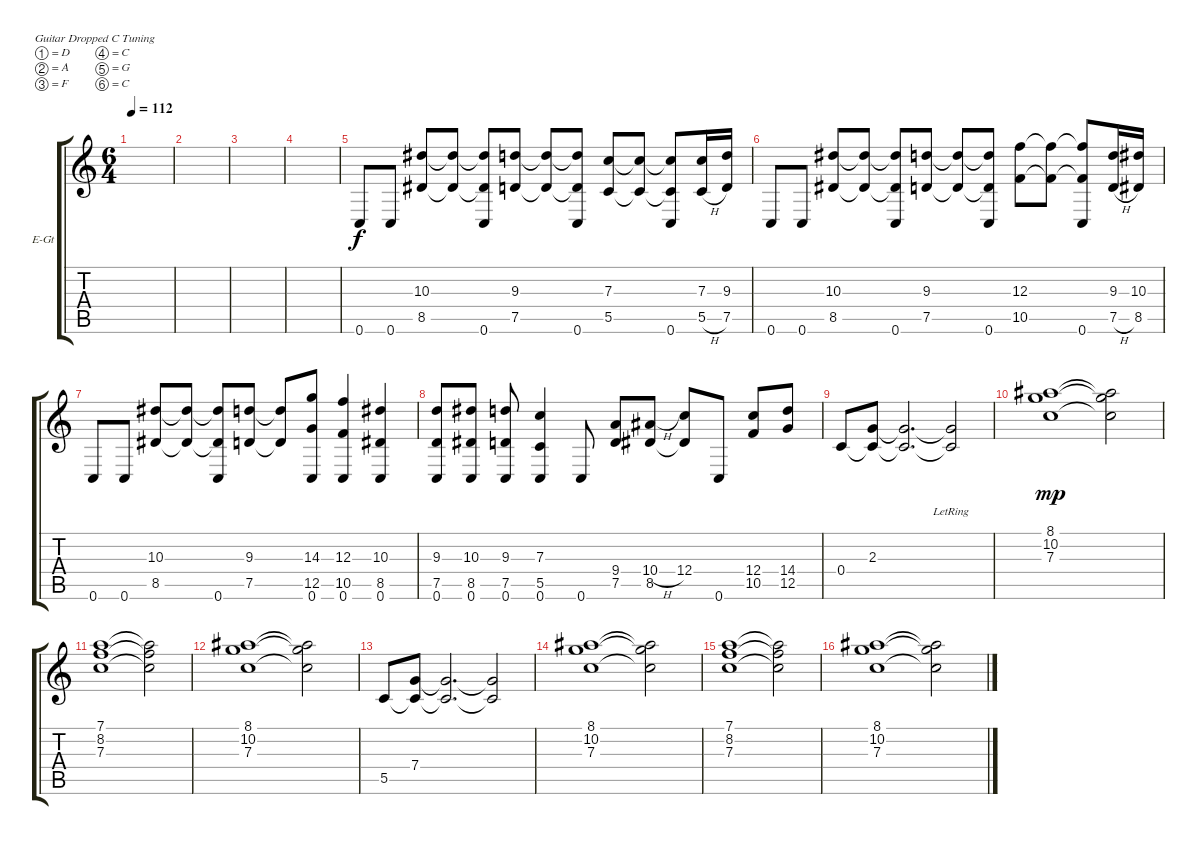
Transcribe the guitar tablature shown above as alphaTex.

\defaultSystemsLayout 4
\bracketExtendMode groupsimilarinstruments
\firstSystemTrackNameOrientation horizontal
\otherSystemsTrackNameOrientation horizontal
\track ("Adam - Lead" "E-Gt") {instrument distortionguitar}
\staff {score tabs}
\tuning (D4 A3 F3 C3 G2 C2)
\ts (6 4)
\tempo 112
\clef g2
\scale
0.333333
\ks c
|
\scale
0.333333 |
\scale
0.333333 |
\scale
0.333333 |
\scale
0.333333 0.6.8 0.6.8 (8.5 10.3).8 (8.5{t} 10.3{t}).8 (0.6 8.5{t} 10.3{t}).8 (7.5 9.3).8 (7.5{t} 9.3{t}).8 (0.6 9.3{t} 7.5{t}).8 (5.5 7.3).8 (5.5{t} 7.3{t}).8 (0.6 7.3{t} 5.5{t}).8 (5.5{h} 7.3).16 (7.5 9.3).16 |
\scale
0.333333 0.6.8 0.6.8 (8.5 10.3).8 (8.5{t} 10.3{t}).8 (0.6 10.3{t} 8.5{t}).8 (7.5 9.3).8 (7.5{t} 9.3{t}).8 (0.6 9.3{t} 7.5{t}).8 (10.5 12.3).8 (10.5{t} 12.3{t}).8 (0.6 12.3{t} 10.5{t}).8 (7.5{h} 9.3).16 (8.5 10.3).16 |
\scale
0.333333 0.6.8 0.6.8 (8.5 10.3).8 (8.5{t} 10.3{t}).8 (0.6 10.3{t} 8.5{t}).8 (7.5 9.3).8 (7.5{t} 9.3{t}).8 (14.3 12.5 0.6).8 (12.3 10.5 0.6).4 (10.3 8.5 0.6).4 |
\scale
0.333333 (9.3 7.5 0.6).8 (10.3 8.5 0.6).8 (9.3 7.5 0.6).8 (7.3 5.5 0.6).4 0.6.8 (7.5 9.4).8 (8.5 10.4{h}).8 (12.4 8.5{t}).8 0.6.8 (12.4 10.5).8 (12.5 14.4).8 |
\scale
0.333333 0.4.8 (2.3 0.4{t}).8 (2.3{t} 0.4{t}).2{d} (0.4{lr t} 2.3{t}).2 |
\scale
0.333333 (7.3 10.2 8.1).1{dy mp} (7.3{t} 10.2{t} 8.1{t}).2 |
\scale
0.333333 (7.1 8.2 7.3).1 (7.3{t} 8.2{t} 7.1{t}).2 |
\scale
0.333333 (7.3 10.2 8.1).1 (7.3{t} 10.2{t} 8.1{t}).2 |
\scale
0.333333 5.5.8 (7.4 5.5{t}).8 (7.4{t} 5.5{t}).2{d} (7.4{t} 5.5{t}).2 |
\scale
0.333333 (7.3 10.2 8.1).1 (7.3{t} 10.2{t} 8.1{t}).2 |
\scale
0.333333 (7.1 8.2 7.3).1 (7.3{t} 8.2{t} 7.1{t}).2 |
\scale
0.333333 (7.3 10.2 8.1).1 (7.3{t} 10.2{t} 8.1{t}).2
